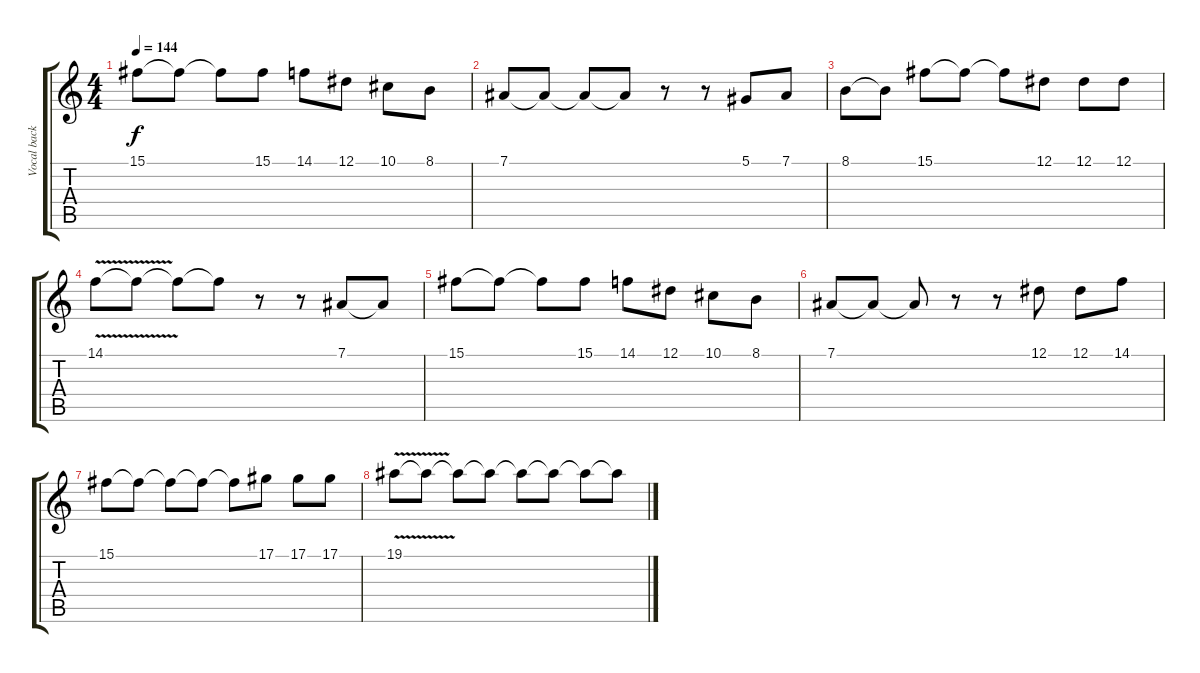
\track ("Vocal backs 1" "Vocal back") {instrument tenorsax}
\staff {score tabs}
\tuning (Eb4 Bb3 Gb3 Db3 Ab2 Eb2) {hide}
\ts (4 4)
\tempo 144
\clef g2
\ks c
15.1.8{dy f} 15.1{t}.8 15.1{t}.8 15.1.8 14.1.8 12.1.8 10.1.8 8.1.8 |
7.1.8 7.1{t}.8 7.1{t}.8 7.1{t}.8 r.8 r.8 5.1.8 7.1.8 |
8.1.8 8.1{t}.8 15.1.8 15.1{t}.8 15.1{t}.8 12.1.8 12.1.8 12.1.8 |
14.1{v}.8 14.1{t}.8 14.1{t}.8 14.1{t}.8 r.8 r.8 7.1.8 7.1{t}.8 |
15.1.8 15.1{t}.8 15.1{t}.8 15.1.8 14.1.8 12.1.8 10.1.8 8.1.8 |
7.1.8 7.1{t}.8 7.1{t}.8 r.8 r.8 12.1.8 12.1.8 14.1.8 |
15.1.8 15.1{t}.8 15.1{t}.8 15.1{t}.8 15.1{t}.8 17.1.8 17.1.8 17.1.8 |
19.1{v}.8 19.1{t}.8 19.1{t}.8 19.1{t}.8 19.1{t}.8 19.1{t}.8 19.1{t}.8 19.1{t}.8
